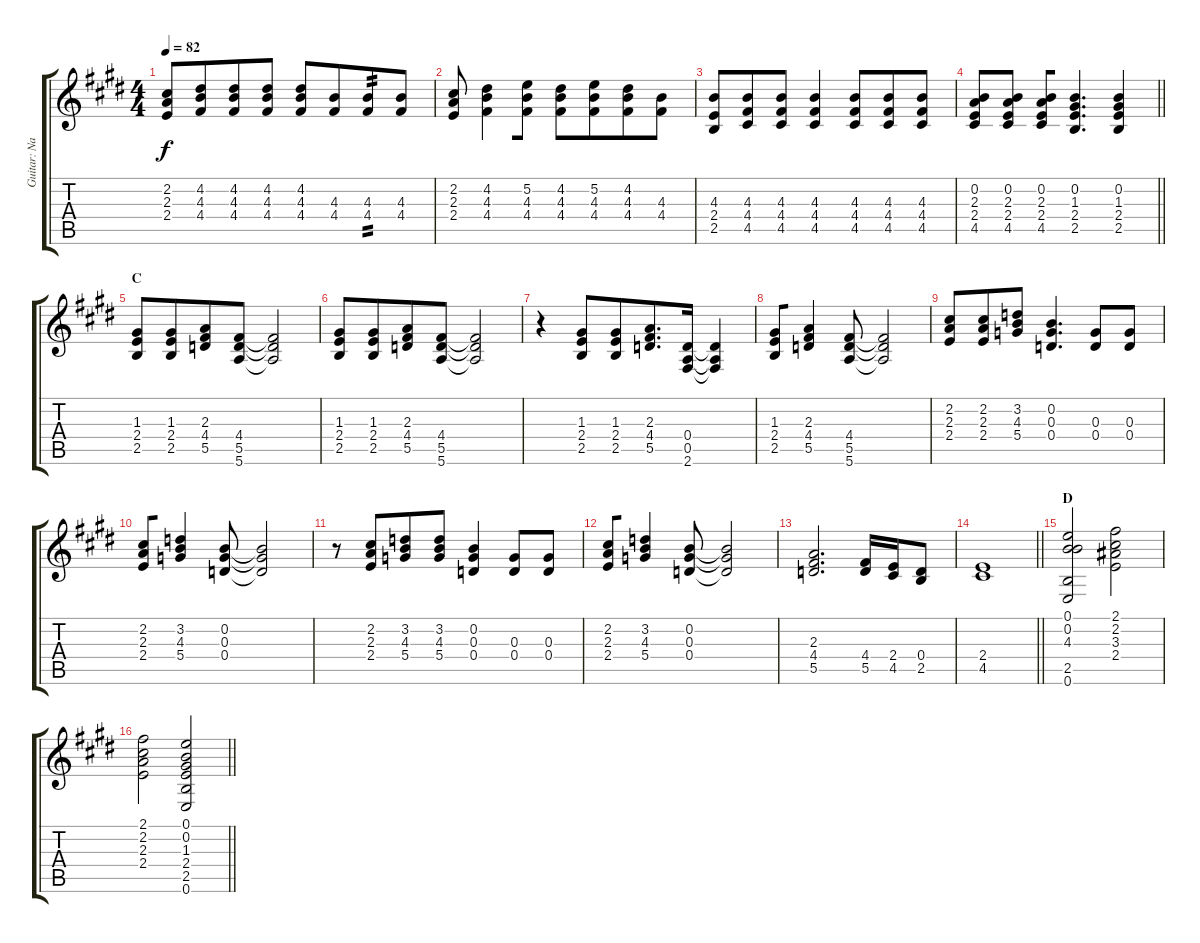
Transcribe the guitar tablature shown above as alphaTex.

\track ("Guitar: Nancy" "Guitar: Na") {instrument electricguitarclean}
\staff {score tabs}
\tuning (E4 B3 G3 D3 A2 E2) {hide}
\ts (4 4)
\tempo 82
\clef g2
\ks e
(2.2 2.3 2.4).8{dy f} (4.2 4.3 4.4).8{beam merge} (4.2 4.3 4.4).8 (4.2 4.3 4.4).8 (4.2 4.3 4.4).8 (4.3 4.4).8{beam merge} (4.3 4.4).8{tp 2} (4.3 4.4).8 |
(2.2 2.3 2.4).8 (4.2 4.3 4.4).4{beam merge} (5.2 4.3 4.4).8 (4.2 4.3 4.4).8 (5.2 4.3 4.4).8{beam merge} (4.2 4.3 4.4).8 (4.3 4.4).8 |
(4.3 2.4 2.5).8 (4.3 4.4 4.5).8{beam merge} (4.3 4.4 4.5).8 (4.3 4.4 4.5).4 (4.3 4.4 4.5).8{beam merge} (4.3 4.4 4.5).8 (4.3 4.4 4.5).8 |
\barLineRight lightlight
(0.2 2.3 2.4 4.5).8 (0.2 2.3 2.4 4.5).8 (0.2 2.3 2.4 4.5).8{beam merge} (0.2 1.3 2.4 2.5).4{d beam merge} (0.2 1.3 2.4 2.5).4 |
\section ("" "C")
(1.3 2.4 2.5).8 (1.3 2.4 2.5).8{beam merge} (2.3 4.4 5.5).8 (4.4 5.5 5.6).8 (4.4{t} 5.5{t} 5.6{t}).2 |
(1.3 2.4 2.5).8 (1.3 2.4 2.5).8{beam merge} (2.3 4.4 5.5).8 (4.4 5.5 5.6).8 (4.4{t} 5.5{t} 5.6{t}).2 |
r.4 (1.3 2.4 2.5).8 (1.3 2.4 2.5).8{beam merge} (2.3 4.4 5.5).8{d} (0.4 0.5 2.6).16 (0.4{t} 0.5{t} 2.6{t}).4 |
(1.3 2.4 2.5).8{beam merge} (2.3 4.4 5.5).4 (4.4 5.5 5.6).8 (4.4{t} 5.5{t} 5.6{t}).2 |
(2.2 2.3 2.4).8 (2.2 2.3 2.4).8{beam merge} (3.2 4.3 5.4).8 (0.2 0.3 0.4).4{d} (0.3 0.4).8 (0.3 0.4).8 |
(2.2 2.3 2.4).8{beam merge} (3.2 4.3 5.4).4 (0.2 0.3 0.4).8 (0.2{t} 0.3{t} 0.4{t}).2 |
r.8 (2.2 2.3 2.4).8{beam merge} (3.2 4.3 5.4).8{beam merge} (3.2 4.3 5.4).8 (0.2 0.3 0.4).4 (0.3 0.4).8 (0.3 0.4).8 |
(2.2 2.3 2.4).8{beam merge} (3.2 4.3 5.4).4 (0.2 0.3 0.4).8 (0.2{t} 0.3{t} 0.4{t}).2 |
(2.3 4.4 5.5).2{d} (4.4 5.5).16 (2.4 4.5).16 (0.4 2.5).8 |
\barLineRight lightlight
(2.4 4.5).1 |
\section ("" "D")
(0.1 0.2 4.3 2.5 0.6).2 (2.1 2.2 3.3 2.4).2 |
\barLineRight lightlight
(2.1 2.2 2.3 2.4).2 (0.1 0.2 1.3 2.4 2.5 0.6).2
